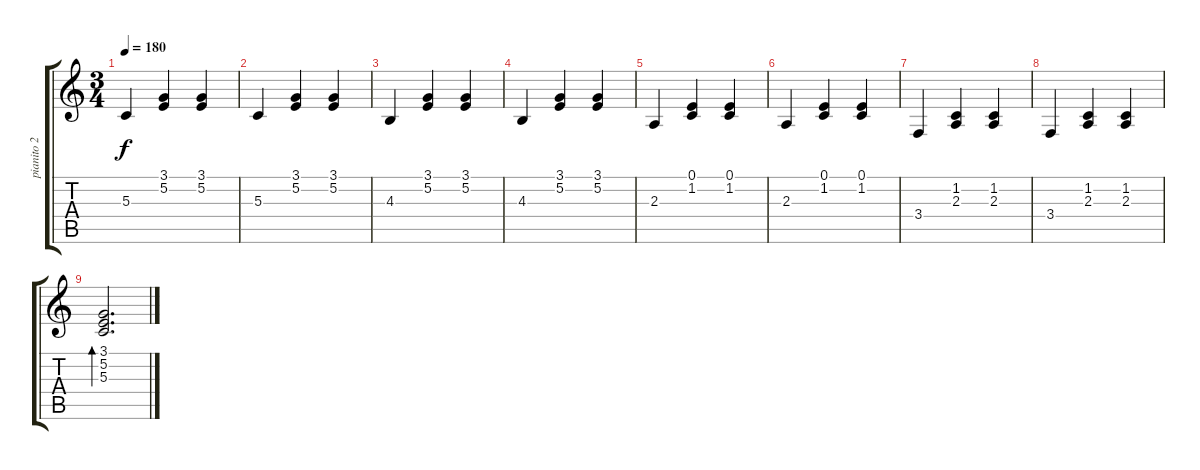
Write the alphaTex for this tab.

\track ("pianito 2" "pianito 2") {instrument acousticgrandpiano}
\staff {score tabs}
\tuning (E4 B3 G3 D3 A2 E2) {hide}
\ts (3 4)
\tempo 180
\clef g2
\ks c
5.3.4{dy f} (3.1 5.2).4 (3.1 5.2).4 |
5.3.4 (3.1 5.2).4 (3.1 5.2).4 |
4.3.4 (3.1 5.2).4 (3.1 5.2).4 |
4.3.4 (3.1 5.2).4 (3.1 5.2).4 |
2.3.4 (0.1 1.2).4 (0.1 1.2).4 |
2.3.4 (0.1 1.2).4 (0.1 1.2).4 |
3.4.4 (1.2 2.3).4 (1.2 2.3).4 |
3.4.4 (1.2 2.3).4 (1.2 2.3).4 |
(3.1 5.2 5.3).2{d bd 480}
